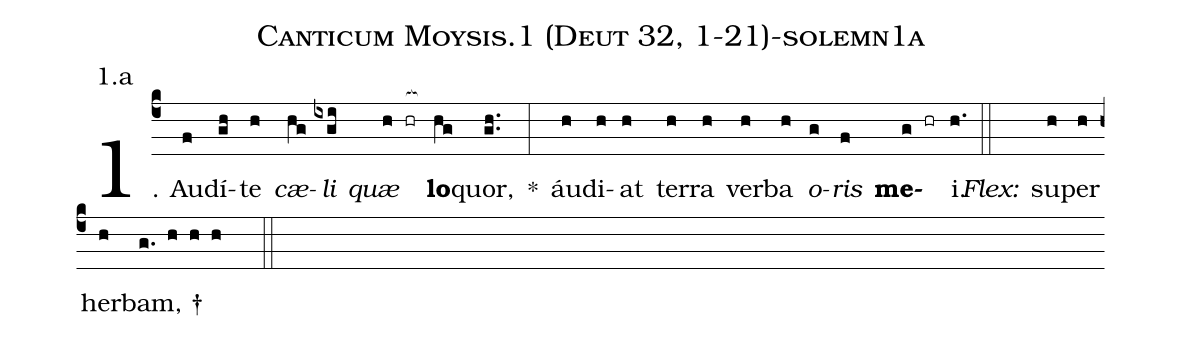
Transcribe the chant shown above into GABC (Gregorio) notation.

name: Canticum Moysis.1 (Deut 32, 1-21)-solemn1a;
annotation: 1.a;
%%
(c4)1. Au(f)dí(gh)te(h) <i>cæ</i>(hg)<i>li</i>(ixgi) <i>quæ</i>(h hr[ocb:1{]) <b>lo</b>(hg[ocb:0}])quor,(gh..) *(:) áu(h)di(h)at(h) ter(h)ra(h) ver(h)ba(h) <i>o</i>(g)<i>ris</i>(f) <b>me</b>(g hr)i.(h.) (::)
<i>Flex:</i>()  su(h)per(h) her(h)bam, †(g. h h h  ::)
